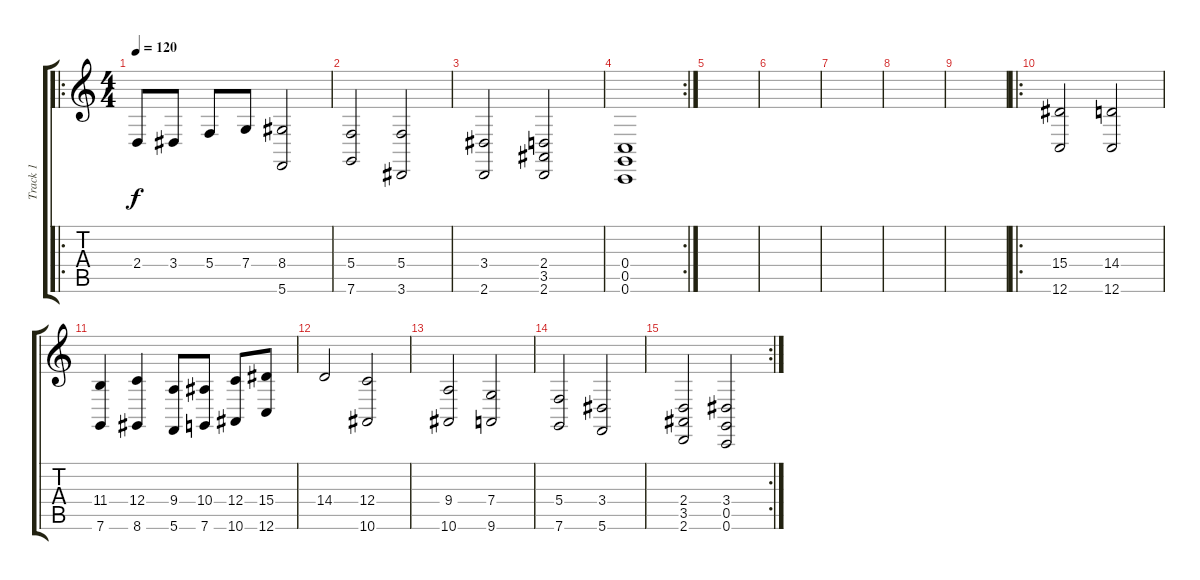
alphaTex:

\track ("Track 1" "Track 1") {instrument acousticgrandpiano}
\staff {score tabs}
\tuning (D4 A3 F3 C3 G2 C2) {hide}
\ro
\ts (4 4)
\tempo 120
\clef g2
\ks c
2.4.8{dy f} 3.4.8 5.4.8 7.4.8 (8.4 5.6).2 |
(5.4 7.6).2 (5.4 3.6).2 |
(3.4 2.6).2 (2.4 3.5 2.6).2 |
\rc 2
(0.4 0.5 0.6).1 |
|
|
|
|
|
\ro
(15.4 12.6).2 (14.4 12.6).2 |
(11.4 7.6).4 (12.4 8.6).4 (9.4 5.6).8 (10.4 7.6).8 (12.4 10.6).8 (15.4 12.6).8 |
14.4.2 (12.4 10.6).2 |
(9.4 10.6).2 (7.4 9.6).2 |
(5.4 7.6).2 (3.4 5.6).2 |
\rc 2
(2.4 3.5 2.6).2 (3.4 0.5 0.6).2
